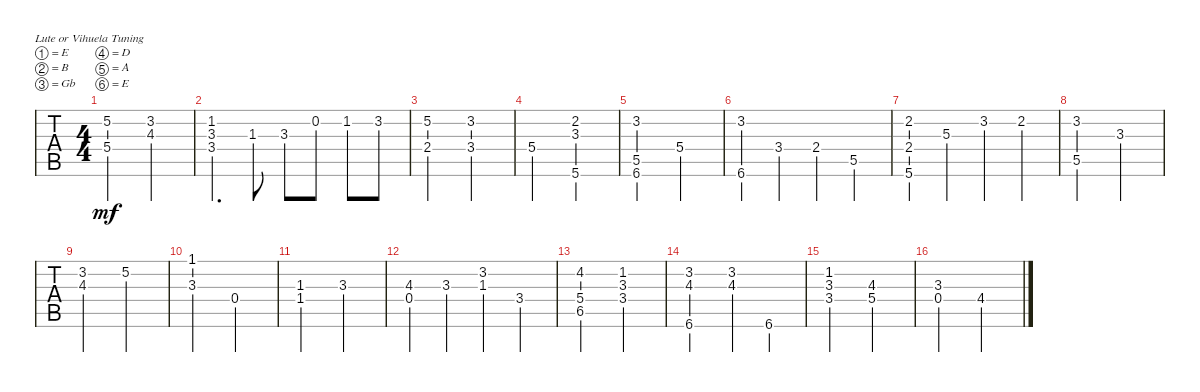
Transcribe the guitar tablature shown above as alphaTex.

\bracketExtendMode groupsimilarinstruments
\singleTrackTrackNamePolicy hidden
\multiTrackTrackNamePolicy hidden
\firstSystemTrackNameOrientation horizontal
\otherSystemsTrackNameOrientation horizontal
\track ("" "S-Gt") {instrument acousticguitarsteel}
\staff {tabs}
\tuning (E4 B3 Gb3 D3 A2 E2)
\ts (4 4)
\tempo (120 hide)
\clef g2
\ks c
(5.4 5.2).2{dy mf} (4.3 3.2).2 |
(3.4 3.3 1.2).4{d} 1.3.8 3.3.8 0.2.8 1.2.8 3.2.8 |
(2.4 5.2).2 (3.4 3.2).2 |
5.4.2 (5.6 3.3 2.2).2 |
(6.6 5.5 3.2).2 5.4.2 |
(6.6 3.2).4 3.4.4 2.4.4 5.5.4 |
(2.4 2.2 5.6).4 5.3.4 3.2.4 2.2.4 |
(5.5 3.2).2 3.3.2 |
(4.3 3.2).2 5.2.2 |
(3.3 1.1).2 0.4.2 |
(1.3 1.4).2 3.3.2 |
(4.3 0.4).4 3.3.4 (3.2 1.3).4 3.4.4 |
(4.2 5.4 6.5).2 (1.2 3.3 3.4).2 |
(6.6 3.2 4.3).2 (3.2 4.3).4 6.6.4 |
(1.2 3.3 3.4).2 (4.3 5.4).2 |
(3.3 0.4).2 4.4.2
